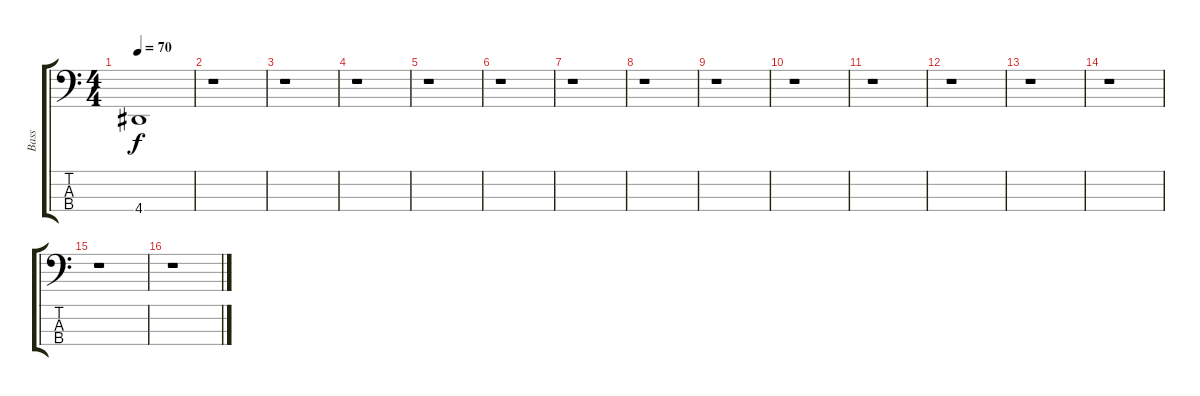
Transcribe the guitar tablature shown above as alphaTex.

\track ("Bass" "Bass") {instrument electricbasspick}
\staff {score tabs}
\tuning (E2 B1 Gb1 B0) {hide}
\ts (4 4)
\tempo 70
\clef f4
\ks c
4.4{t}.1{dy f} |
r.1 |
r.1 |
r.1 |
r.1 |
r.1 |
r.1 |
r.1 |
r.1 |
r.1 |
r.1 |
r.1 |
r.1 |
r.1 |
r.1 |
r.1
